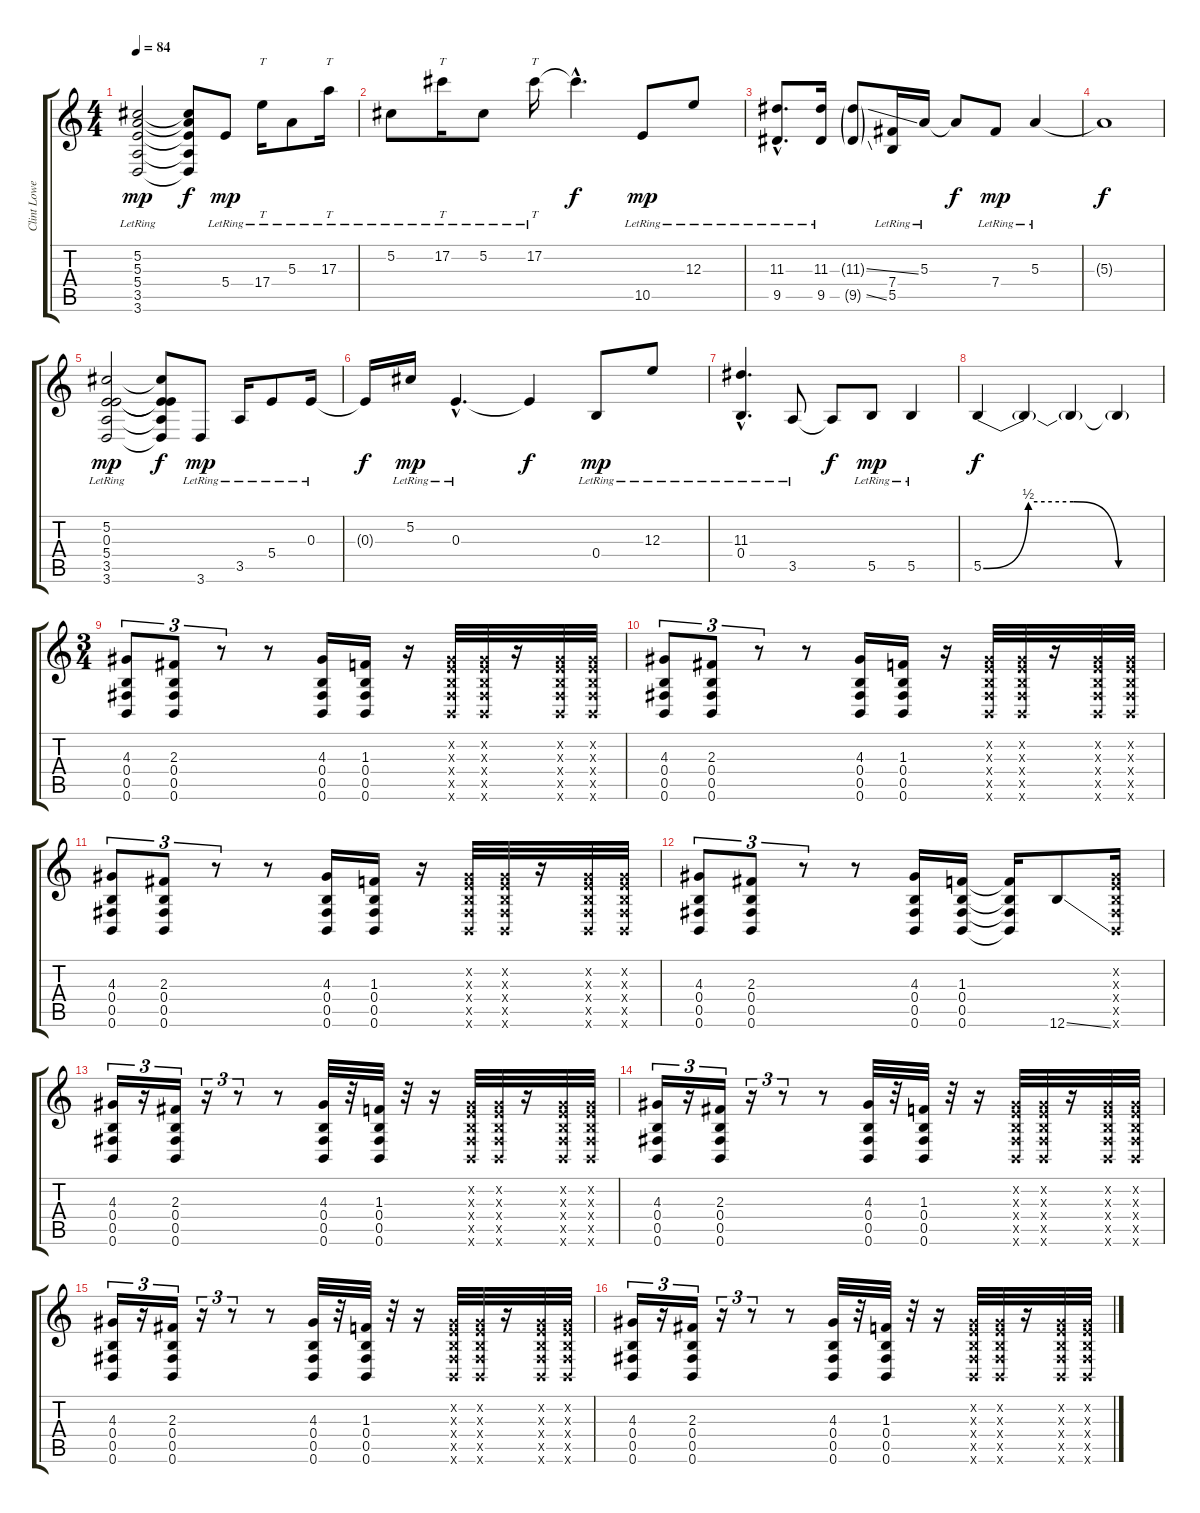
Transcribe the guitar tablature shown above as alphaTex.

\track ("Clint Lowery - Guitar" "Clint Lowe") {instrument distortionguitar}
\staff {score tabs}
\tuning (Db4 Ab3 E3 B2 Gb2 B1) {hide}
\ts (4 4)
\tempo 84
\clef g2
\ks c
(5.2{lr} 5.3{lr} 5.4{lr} 3.5{lr} 3.6{lr}).2{dy mp instrument acousticguitarsteel} (5.2{t} 5.3{t} 5.4{t} 3.5{t} 3.6{t}).8{dy f} 5.4{lr}.8{dy mp} 17.4{lr}.16{tt} 5.3{lr}.8 17.3{lr}.16{tt} |
5.2{lr}.8 17.2{lr}.16{tt} 5.2{lr}.8 17.2{lr}.16{tt} 17.2{hac t}.4{d dy f} 10.5{lr}.8{dy mp} 12.3{lr}.8 |
(11.3{hac lr} 9.5{hac lr}).8{d} (11.3{lr} 9.5{lr}).16 (11.3{ss g} 9.5{ss g}).8 (7.4{lr} 5.5{lr}).16 5.3{lr}.16 5.3{t}.8{dy f} 7.4{lr}.8{dy mp} 5.3{lr}.4 |
5.3{t}.1{dy f} |
(5.2{lr} 0.3{lr} 5.4{lr} 3.5{lr} 3.6{lr}).2{dy mp} (5.2{t} 0.3{t} 5.4{t} 3.5{t} 3.6{t}).8{dy f} 3.6{lr}.8{dy mp} 3.5{lr}.16 5.4{lr}.8 0.3{lr}.16 |
0.3{t}.16{dy f} 5.2{lr}.16{dy mp} 0.3{hac lr}.4{d} 0.3{t}.4{dy f} 0.4{lr}.8{dy mp} 12.3{lr}.8 |
(11.3{hac lr} 0.4{hac lr}).4{d} 3.5{lr}.8 3.5{t}.8{dy f} 5.5{lr}.8{dy mp} 5.5{lr}.4 |
5.5{be (custom 0 0 15 2 30 2 45 0 60 0)}.4{dy f volume 16 instrument distortionguitar} 5.5{t}.4 5.5{t}.4 5.5{t}.4 |
\ts (3 4)
(4.3 0.4 0.5 0.6).8{tu (3 2) volume 11} (2.3 0.4 0.5 0.6).8{tu (3 2)} r.8{tu (3 2)} r.8 (4.3 0.4 0.5 0.6).16 (1.3 0.4 0.5 0.6).16 r.16 (0.2{x} 0.3{x} 0.4{x} 0.5{x} 0.6{x}).32 (0.2{x} 0.3{x} 0.4{x} 0.5{x} 0.6{x}).32 r.16 (0.2{x} 0.3{x} 0.4{x} 0.5{x} 0.6{x}).32 (0.2{x} 0.3{x} 0.4{x} 0.5{x} 0.6{x}).32 |
(4.3 0.4 0.5 0.6).8{tu (3 2)} (2.3 0.4 0.5 0.6).8{tu (3 2)} r.8{tu (3 2)} r.8 (4.3 0.4 0.5 0.6).16 (1.3 0.4 0.5 0.6).16 r.16 (0.2{x} 0.3{x} 0.4{x} 0.5{x} 0.6{x}).32 (0.2{x} 0.3{x} 0.4{x} 0.5{x} 0.6{x}).32 r.16 (0.2{x} 0.3{x} 0.4{x} 0.5{x} 0.6{x}).32 (0.2{x} 0.3{x} 0.4{x} 0.5{x} 0.6{x}).32 |
(4.3 0.4 0.5 0.6).8{tu (3 2)} (2.3 0.4 0.5 0.6).8{tu (3 2)} r.8{tu (3 2)} r.8 (4.3 0.4 0.5 0.6).16 (1.3 0.4 0.5 0.6).16 r.16 (0.2{x} 0.3{x} 0.4{x} 0.5{x} 0.6{x}).32 (0.2{x} 0.3{x} 0.4{x} 0.5{x} 0.6{x}).32 r.16 (0.2{x} 0.3{x} 0.4{x} 0.5{x} 0.6{x}).32 (0.2{x} 0.3{x} 0.4{x} 0.5{x} 0.6{x}).32 |
(4.3 0.4 0.5 0.6).8{tu (3 2)} (2.3 0.4 0.5 0.6).8{tu (3 2)} r.8{tu (3 2)} r.8 (4.3 0.4 0.5 0.6).16 (1.3 0.4 0.5 0.6).16 (1.3{t} 0.4{t} 0.5{t} 0.6{t}).16 12.6{ss}.8 (0.2{x} 0.3{x} 0.4{x} 0.5{x} 0.6{x}).16 |
(4.3 0.4 0.5 0.6).16{tu (3 2)} r.16{tu (3 2)} (2.3 0.4 0.5 0.6).16{tu (3 2)} r.16{tu (3 2)} r.8{tu (3 2)} r.8 (4.3 0.4 0.5 0.6).32 r.32 (1.3 0.4 0.5 0.6).32 r.32 r.16 (0.2{x} 0.3{x} 0.4{x} 0.5{x} 0.6{x}).32 (0.2{x} 0.3{x} 0.4{x} 0.5{x} 0.6{x}).32 r.16 (0.2{x} 0.3{x} 0.4{x} 0.5{x} 0.6{x}).32 (0.2{x} 0.3{x} 0.4{x} 0.5{x} 0.6{x}).32 |
(4.3 0.4 0.5 0.6).16{tu (3 2)} r.16{tu (3 2)} (2.3 0.4 0.5 0.6).16{tu (3 2)} r.16{tu (3 2)} r.8{tu (3 2)} r.8 (4.3 0.4 0.5 0.6).32 r.32 (1.3 0.4 0.5 0.6).32 r.32 r.16 (0.2{x} 0.3{x} 0.4{x} 0.5{x} 0.6{x}).32 (0.2{x} 0.3{x} 0.4{x} 0.5{x} 0.6{x}).32 r.16 (0.2{x} 0.3{x} 0.4{x} 0.5{x} 0.6{x}).32 (0.2{x} 0.3{x} 0.4{x} 0.5{x} 0.6{x}).32 |
(4.3 0.4 0.5 0.6).16{tu (3 2)} r.16{tu (3 2)} (2.3 0.4 0.5 0.6).16{tu (3 2)} r.16{tu (3 2)} r.8{tu (3 2)} r.8 (4.3 0.4 0.5 0.6).32 r.32 (1.3 0.4 0.5 0.6).32 r.32 r.16 (0.2{x} 0.3{x} 0.4{x} 0.5{x} 0.6{x}).32 (0.2{x} 0.3{x} 0.4{x} 0.5{x} 0.6{x}).32 r.16 (0.2{x} 0.3{x} 0.4{x} 0.5{x} 0.6{x}).32 (0.2{x} 0.3{x} 0.4{x} 0.5{x} 0.6{x}).32 |
(4.3 0.4 0.5 0.6).16{tu (3 2)} r.16{tu (3 2)} (2.3 0.4 0.5 0.6).16{tu (3 2)} r.16{tu (3 2)} r.8{tu (3 2)} r.8 (4.3 0.4 0.5 0.6).32 r.32 (1.3 0.4 0.5 0.6).32 r.32 r.16 (0.2{x} 0.3{x} 0.4{x} 0.5{x} 0.6{x}).32 (0.2{x} 0.3{x} 0.4{x} 0.5{x} 0.6{x}).32 r.16 (0.2{x} 0.3{x} 0.4{x} 0.5{x} 0.6{x}).32 (0.2{x} 0.3{x} 0.4{x} 0.5{x} 0.6{x}).32
